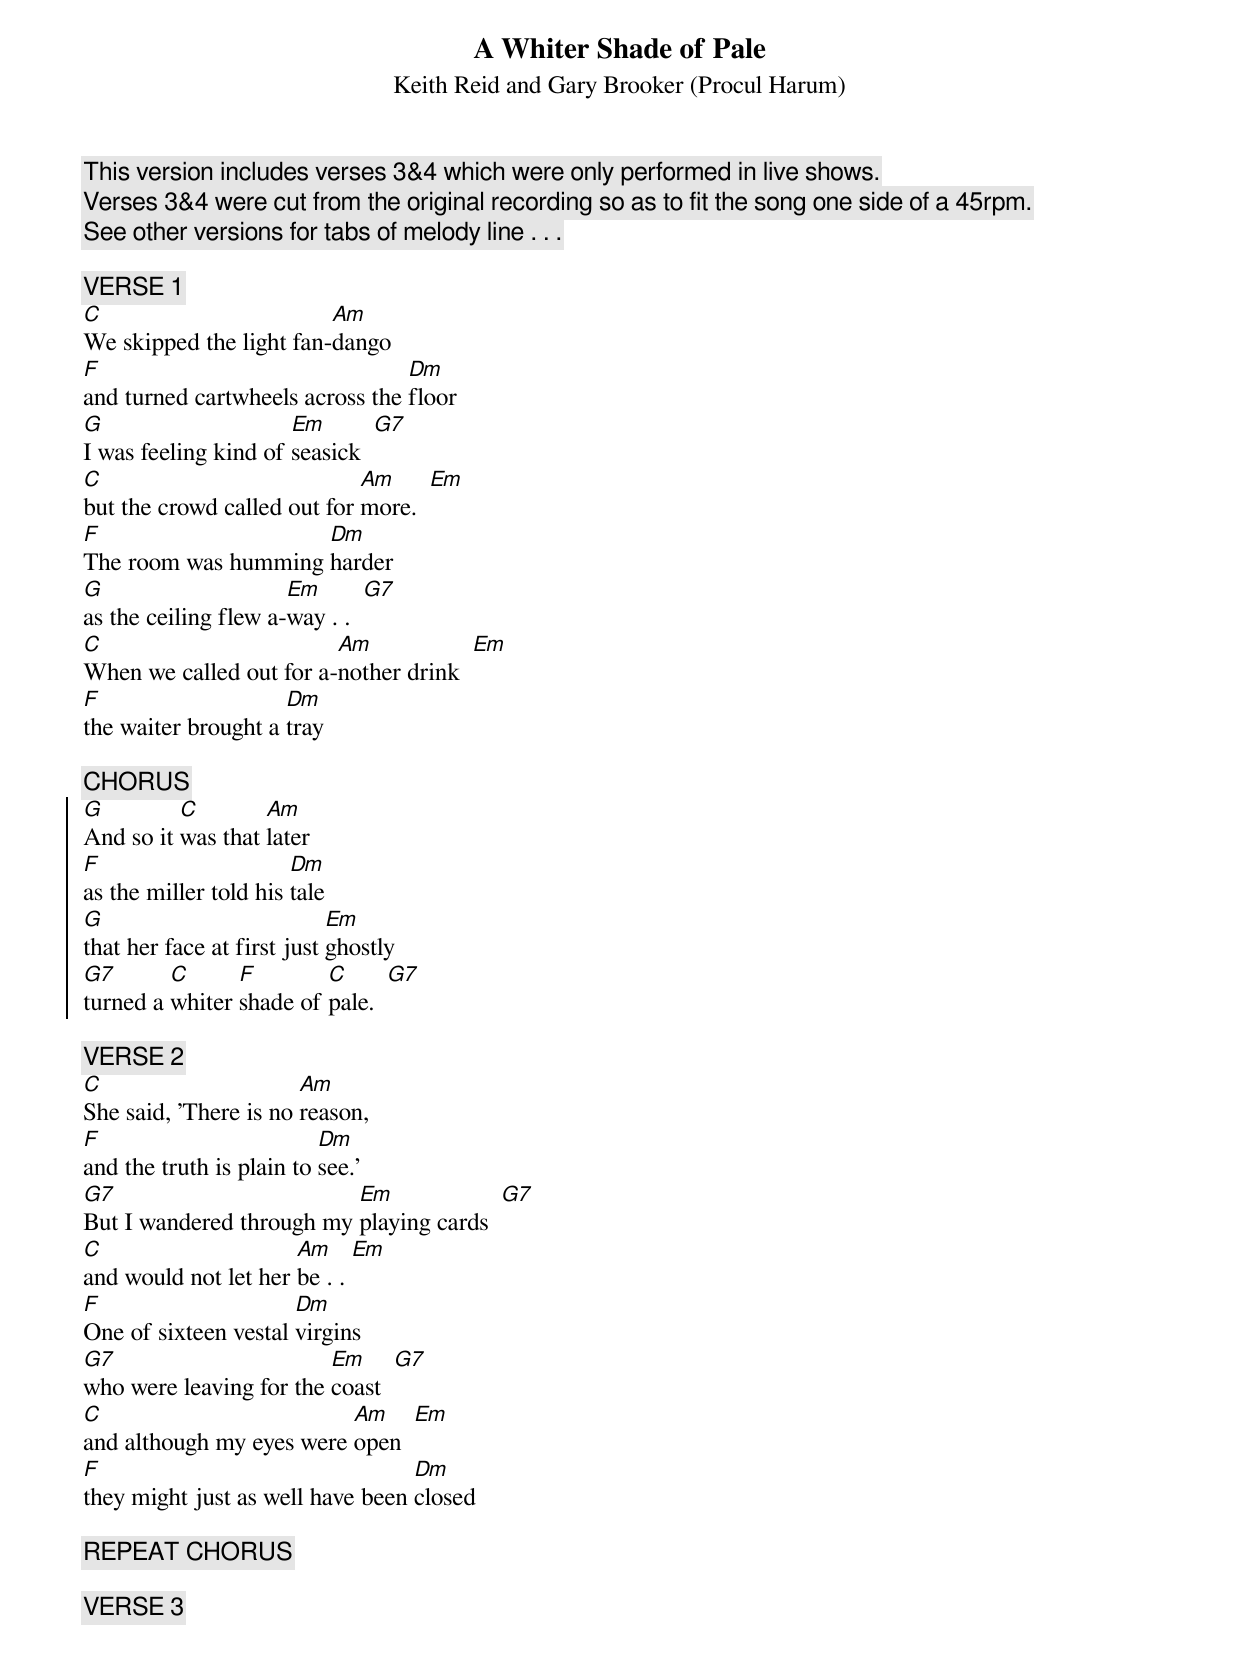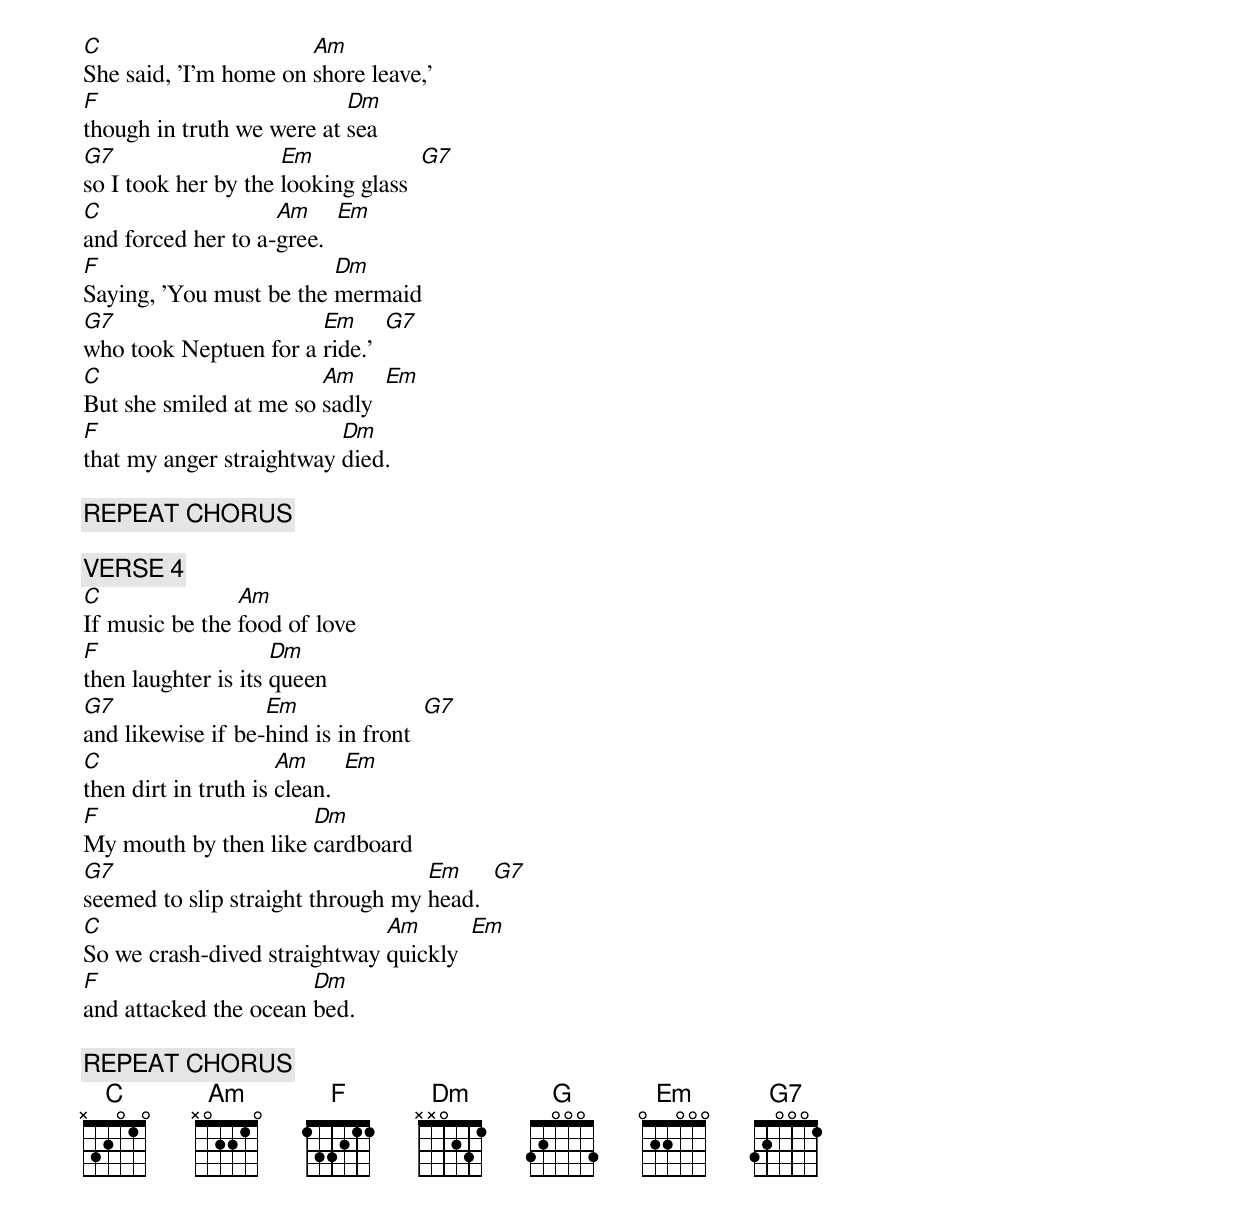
{t:A Whiter Shade of Pale}
{st:Keith Reid and Gary Brooker (Procul Harum)}
{c:This version includes verses 3&4 which were only performed in live shows.}
{c:Verses 3&4 were cut from the original recording so as to fit the song one side of a 45rpm.}
{c:See other versions for tabs of melody line . . .}

{c:VERSE 1}
[C]We skipped the light fan-[Am]dango
[F]and turned cartwheels across the [Dm]floor
[G]I was feeling kind of [Em]seasick  [G7]
[C]but the crowd called out for [Am]more.  [Em]
[F]The room was humming [Dm]harder
[G]as the ceiling flew a-[Em]way . .  [G7]
[C]When we called out for a-[Am]nother drink  [Em]
[F]the waiter brought a [Dm]tray

{c:CHORUS}
{soc}
[G]And so it [C]was that [Am]later
[F]as the miller told his [Dm]tale
[G]that her face at first just [Em]ghostly
[G7]turned a [C]whiter [F]shade of [C]pale.  [G7]
{eoc}

{c:VERSE 2}
[C]She said, 'There is no [Am]reason,
[F]and the truth is plain to [Dm]see.'
[G7]But I wandered through my [Em]playing cards  [G7]
[C]and would not let her [Am]be . . [Em]
[F]One of sixteen vestal [Dm]virgins
[G7]who were leaving for the [Em]coast  [G7]
[C]and although my eyes were [Am]open  [Em]
[F]they might just as well have been [Dm]closed

{c:REPEAT CHORUS}

{c:VERSE 3}
[C]She said, 'I'm home on [Am]shore leave,'
[F]though in truth we were at [Dm]sea
[G7]so I took her by the [Em]looking glass  [G7]
[C]and forced her to a-[Am]gree.  [Em]
[F]Saying, 'You must be the [Dm]mermaid
[G7]who took Neptuen for a [Em]ride.'  [G7]
[C]But she smiled at me so [Am]sadly  [Em]
[F]that my anger straightway [Dm]died.

{c:REPEAT CHORUS}

{c:VERSE 4}
[C]If music be the [Am]food of love
[F]then laughter is its [Dm]queen
[G7]and likewise if be-[Em]hind is in front  [G7]
[C]then dirt in truth is [Am]clean.  [Em]
[F]My mouth by then like [Dm]cardboard
[G7]seemed to slip straight through my [Em]head.  [G7]
[C]So we crash-dived straightway [Am]quickly  [Em]
[F]and attacked the ocean [Dm]bed.

{c:REPEAT CHORUS}
